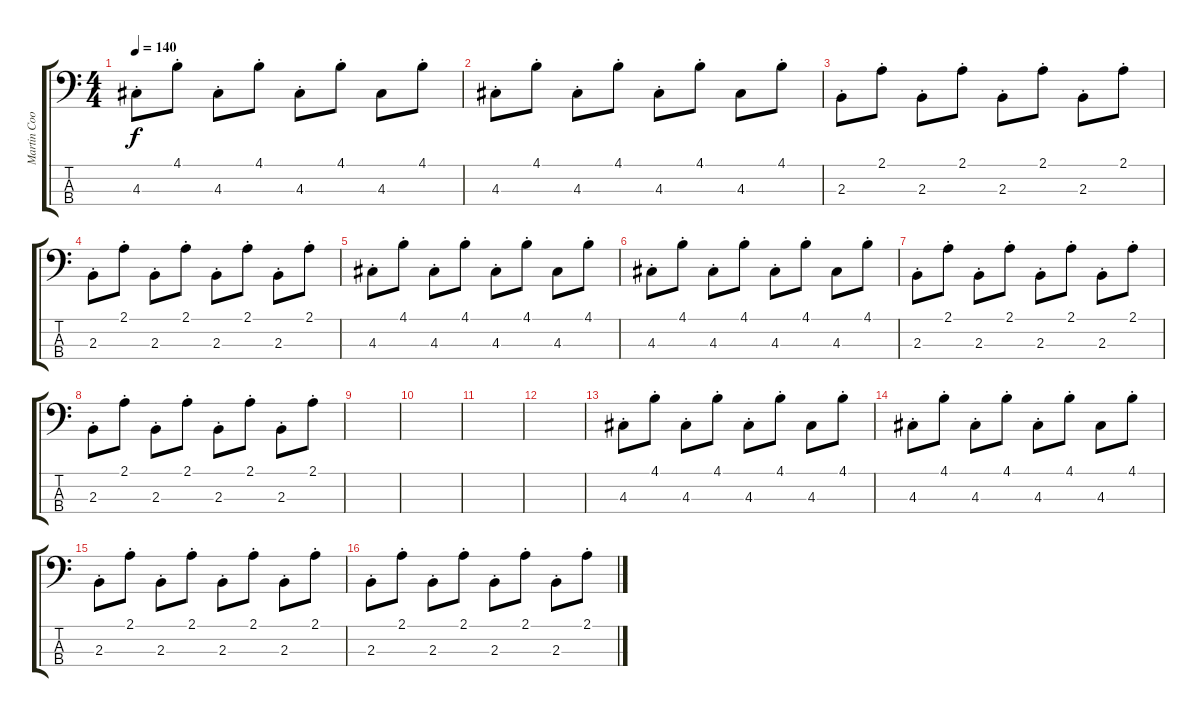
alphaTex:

\track ("Martin Cooper - Keyboard - bass" "Martin Coo") {instrument synthbass2}
\staff {score tabs}
\tuning (G2 D2 A1 E1) {hide}
\ts (4 4)
\tempo 140
\clef f4
\ks c
4.3{st}.8{dy f} 4.1{st}.8 4.3{st}.8 4.1{st}.8 4.3{st}.8 4.1{st}.8 4.3.8 4.1{st}.8 |
4.3{st}.8 4.1{st}.8 4.3{st}.8 4.1{st}.8 4.3{st}.8 4.1{st}.8 4.3.8 4.1{st}.8 |
2.3{st}.8 2.1{st}.8 2.3{st}.8 2.1{st}.8 2.3{st}.8 2.1{st}.8 2.3{st}.8 2.1{st}.8 |
2.3{st}.8 2.1{st}.8 2.3{st}.8 2.1{st}.8 2.3{st}.8 2.1{st}.8 2.3{st}.8 2.1{st}.8 |
4.3{st}.8 4.1{st}.8 4.3{st}.8 4.1{st}.8 4.3{st}.8 4.1{st}.8 4.3.8 4.1{st}.8 |
4.3{st}.8 4.1{st}.8 4.3{st}.8 4.1{st}.8 4.3{st}.8 4.1{st}.8 4.3.8 4.1{st}.8 |
2.3{st}.8 2.1{st}.8 2.3{st}.8 2.1{st}.8 2.3{st}.8 2.1{st}.8 2.3{st}.8 2.1{st}.8 |
2.3{st}.8 2.1{st}.8 2.3{st}.8 2.1{st}.8 2.3{st}.8 2.1{st}.8 2.3{st}.8 2.1{st}.8 |
|
|
|
|
4.3{st}.8 4.1{st}.8 4.3{st}.8 4.1{st}.8 4.3{st}.8 4.1{st}.8 4.3.8 4.1{st}.8 |
4.3{st}.8 4.1{st}.8 4.3{st}.8 4.1{st}.8 4.3{st}.8 4.1{st}.8 4.3.8 4.1{st}.8 |
2.3{st}.8 2.1{st}.8 2.3{st}.8 2.1{st}.8 2.3{st}.8 2.1{st}.8 2.3{st}.8 2.1{st}.8 |
2.3{st}.8 2.1{st}.8 2.3{st}.8 2.1{st}.8 2.3{st}.8 2.1{st}.8 2.3{st}.8 2.1{st}.8
